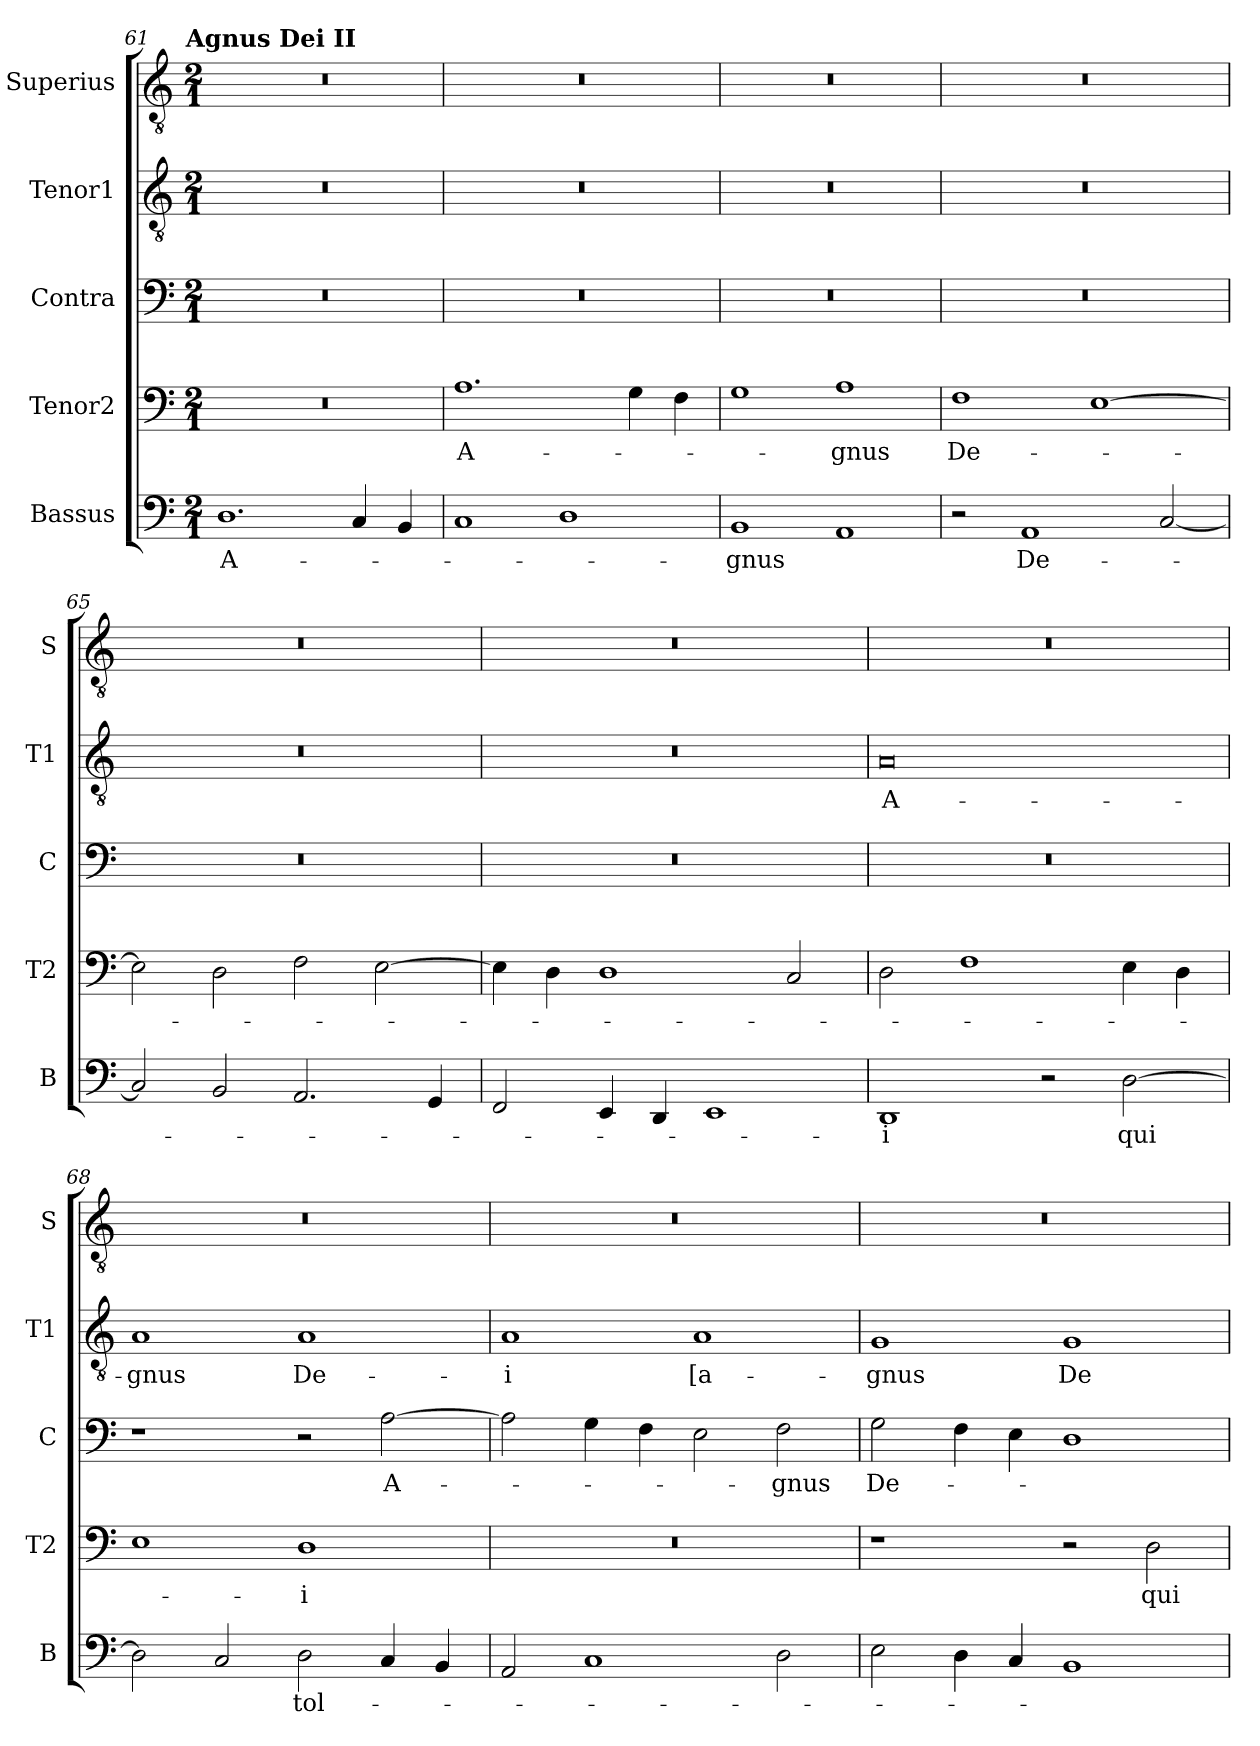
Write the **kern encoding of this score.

**kern	**text	**kern	**text	**kern	**text	**kern	**text	**kern
*part5	*part5	*part4	*part4	*part3	*part3	*part2	*part2	*part1
*staff5	*staff5	*staff4	*staff4	*staff3	*staff3	*staff2	*staff2	*staff1
*I"Bassus	*	*I"Tenor2	*	*I"Contra	*	*I"Tenor1	*	*I"Superius
*I'B	*	*I'T2	*	*I'C	*	*I'T1	*	*I'S
!!LO:LB:g=z
*clefF4	*	*clefF4	*	*clefF4	*	*clefGv2	*	*clefGv2
*k[]	*	*k[]	*	*k[]	*	*k[]	*	*k[]
!!LO:TX:omd:t=Agnus Dei II
*M2/1	*	*M2/1	*	*M2/1	*	*M2/1	*	*M2/1
=61	=61	=61	=61	=61	=61	=61	=61	=61
1.D	A-	0r	.	0r	.	0r	.	0r
4C/	.	.	.	.	.	.	.	.
4BB/	.	.	.	.	.	.	.	.
=62	=62	=62	=62	=62	=62	=62	=62	=62
1C	.	1.A	A-	0r	.	0r	.	0r
1D	.	.	.	.	.	.	.	.
.	.	4G\	.	.	.	.	.	.
.	.	4F\	.	.	.	.	.	.
=63	=63	=63	=63	=63	=63	=63	=63	=63
1BB	-gnus	1G	.	0r	.	0r	.	0r
1AA	.	1A	-gnus	.	.	.	.	.
=64	=64	=64	=64	=64	=64	=64	=64	=64
2r	.	1F	De-	0r	.	0r	.	0r
1AA	De-	.	.	.	.	.	.	.
.	.	[1E	.	.	.	.	.	.
[2C/	.	.	.	.	.	.	.	.
=65	=65	=65	=65	=65	=65	=65	=65	=65
2C/]	.	2E\]	.	0r	.	0r	.	0r
2BB/	.	2D\	.	.	.	.	.	.
2.AA/	.	2F\	.	.	.	.	.	.
.	.	[2E\	.	.	.	.	.	.
4GG/	.	.	.	.	.	.	.	.
=66	=66	=66	=66	=66	=66	=66	=66	=66
2FF/	.	4E\]	.	0r	.	0r	.	0r
.	.	4D\	.	.	.	.	.	.
4EE/	.	1D	.	.	.	.	.	.
4DD/	.	.	.	.	.	.	.	.
1EE	.	.	.	.	.	.	.	.
.	.	2C/	.	.	.	.	.	.
=67	=67	=67	=67	=67	=67	=67	=67	=67
1DD	-i	2D\	.	0r	.	0A	A-	0r
.	.	1F	.	.	.	.	.	.
2r	.	.	.	.	.	.	.	.
[2D\	qui	4E\	.	.	.	.	.	.
.	.	4D\	.	.	.	.	.	.
=68	=68	=68	=68	=68	=68	=68	=68	=68
2D\]	.	1E	.	1r	.	1A	-gnus	0r
2C/	.	.	.	.	.	.	.	.
2D\	tol-	1D	-i	2r	.	1A	De-	.
4C/	.	.	.	[2A\	A-	.	.	.
4BB/	.	.	.	.	.	.	.	.
=69	=69	=69	=69	=69	=69	=69	=69	=69
2AA/	.	0r	.	2A\]	.	1A	-i	0r
1C	.	.	.	4G\	.	.	.	.
.	.	.	.	4F\	.	.	.	.
.	.	.	.	2E\	.	1A	[a-	.
2D\	.	.	.	2F\	-gnus	.	.	.
=70	=70	=70	=70	=70	=70	=70	=70	=70
2E\	.	1r	.	2G\	De-	1G	-gnus	0r
4D\	.	.	.	4F\	.	.	.	.
4C/	.	.	.	4E\	.	.	.	.
1BB	.	2r	.	1D	.	1G	De-	.
.	.	2D\	qui	.	.	.	.	.
=	=	=	=	=	=	=	=	=
*-	*-	*-	*-	*-	*-	*-	*-	*-
